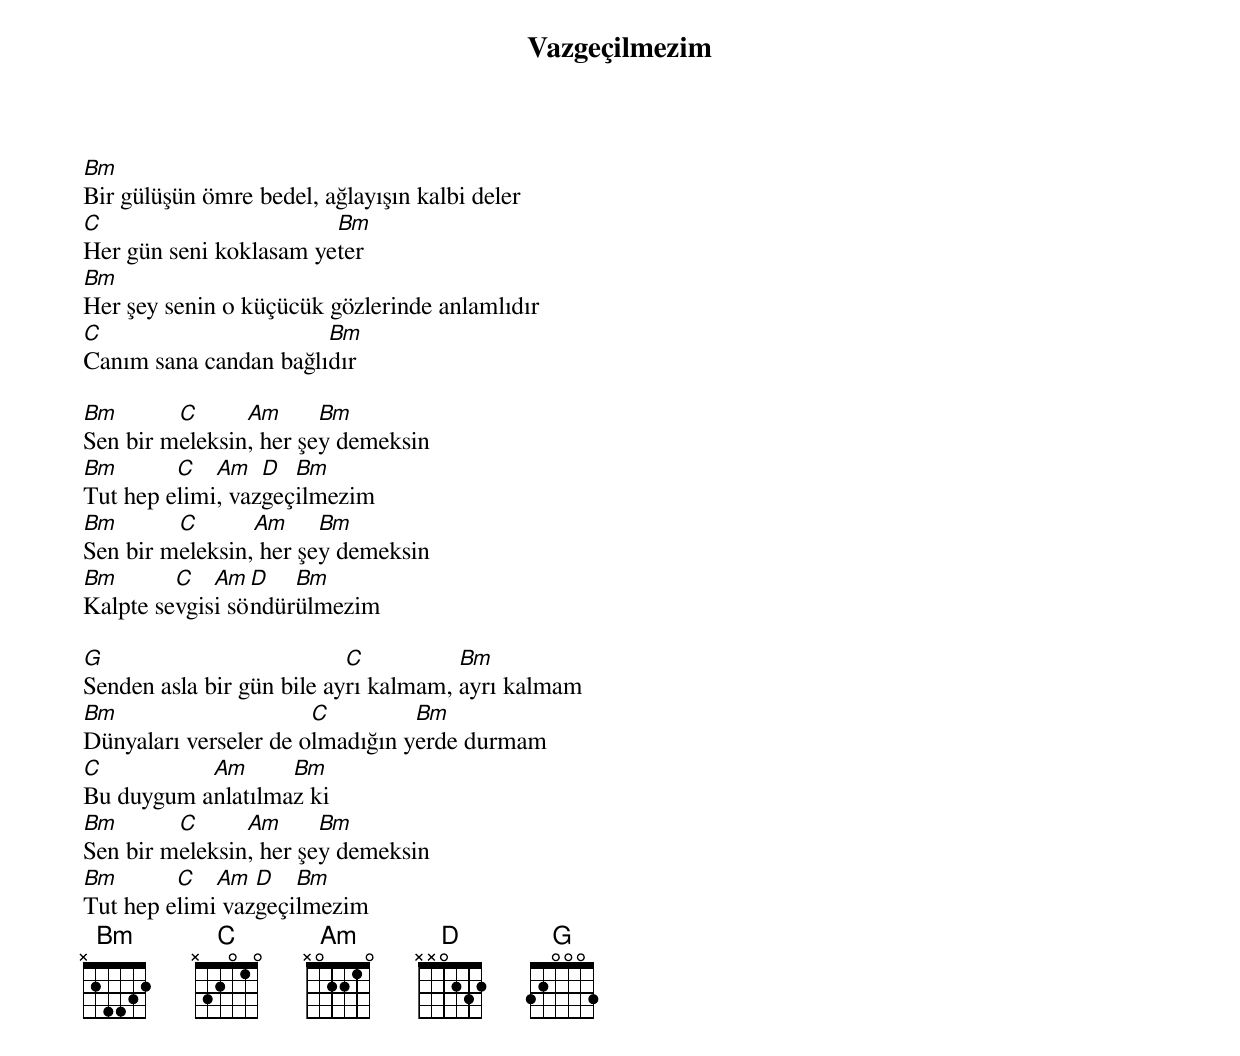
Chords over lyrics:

{title: Vazgeçilmezim}
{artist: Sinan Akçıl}

Bm
Bir gülüşün ömre bedel, ağlayışın kalbi deler
C                       Bm
Her gün seni koklasam yeter
Bm
Her şey senin o küçücük gözlerinde anlamlıdır
C                      Bm
Canım sana candan bağlıdır

Bm       C      Am      Bm
Sen bir meleksin, her şey demeksin
Bm       C   Am   D  Bm
Tut hep elimi, vazgeçilmezim
Bm       C       Am     Bm
Sen bir meleksin, her şey demeksin
Bm       C   Am  D   Bm
Kalpte sevgisi söndürülmezim

G                          C          Bm
Senden asla bir gün bile ayrı kalmam, ayrı kalmam
Bm                     C         Bm
Dünyaları verseler de olmadığın yerde durmam
C          Am      Bm
Bu duygum anlatılmaz ki
Bm       C      Am      Bm
Sen bir meleksin, her şey demeksin
Bm       C   Am  D   Bm
Tut hep elimi vazgeçilmezim
